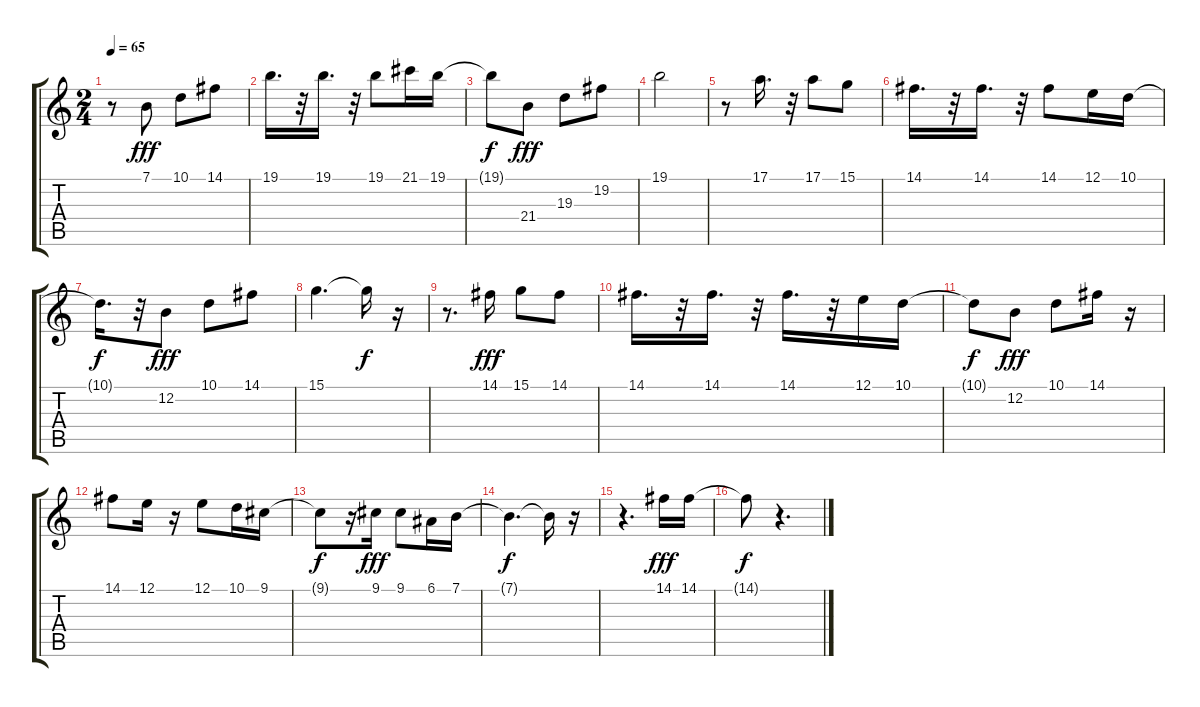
\track "" {instrument ocarina}
\staff {score tabs}
\tuning (E4 B3 G3 D3 A2 E2) {hide}
\ts (2 4)
\tempo 65
\clef g2
\ks c
r.8{dy f} 7.1.8{dy fff} 10.1.8 14.1.8 |
19.1.16{d} r.32 19.1.16{d} r.32 19.1.8 21.1.16 19.1.16 |
19.1{t}.8{dy f} 21.4.8{dy fff} 19.3.8 19.2.8 |
19.1.2 |
r.8 17.1.16{d} r.32 17.1.8 15.1.8 |
14.1.16{d} r.32 14.1.16{d} r.32 14.1.8 12.1.16 10.1.16 |
10.1{t}.16{d dy f} r.32 12.2.8{dy fff} 10.1.8 14.1.8 |
15.1.4{d} 15.1{t}.16{dy f} r.16 |
r.8{d} 14.1.16{dy fff} 15.1.8 14.1.8 |
14.1.16{d} r.32 14.1.16{d} r.32 14.1.16{d} r.32 12.1.16 10.1.16 |
10.1{t}.8{dy f} 12.2.8{dy fff} 10.1.8 14.1.16 r.16 |
14.1.8 12.1.16 r.16 12.1.8 10.1.16 9.1.16 |
9.1{t}.8{dy f} r.16 9.1.16{dy fff} 9.1.8 6.1.16 7.1.16 |
7.1{t}.4{d dy f} 7.1{t}.16 r.16 |
r.4{d} 14.1.16{dy fff} 14.1.16 |
14.1{t}.8{dy f} r.4{d}
